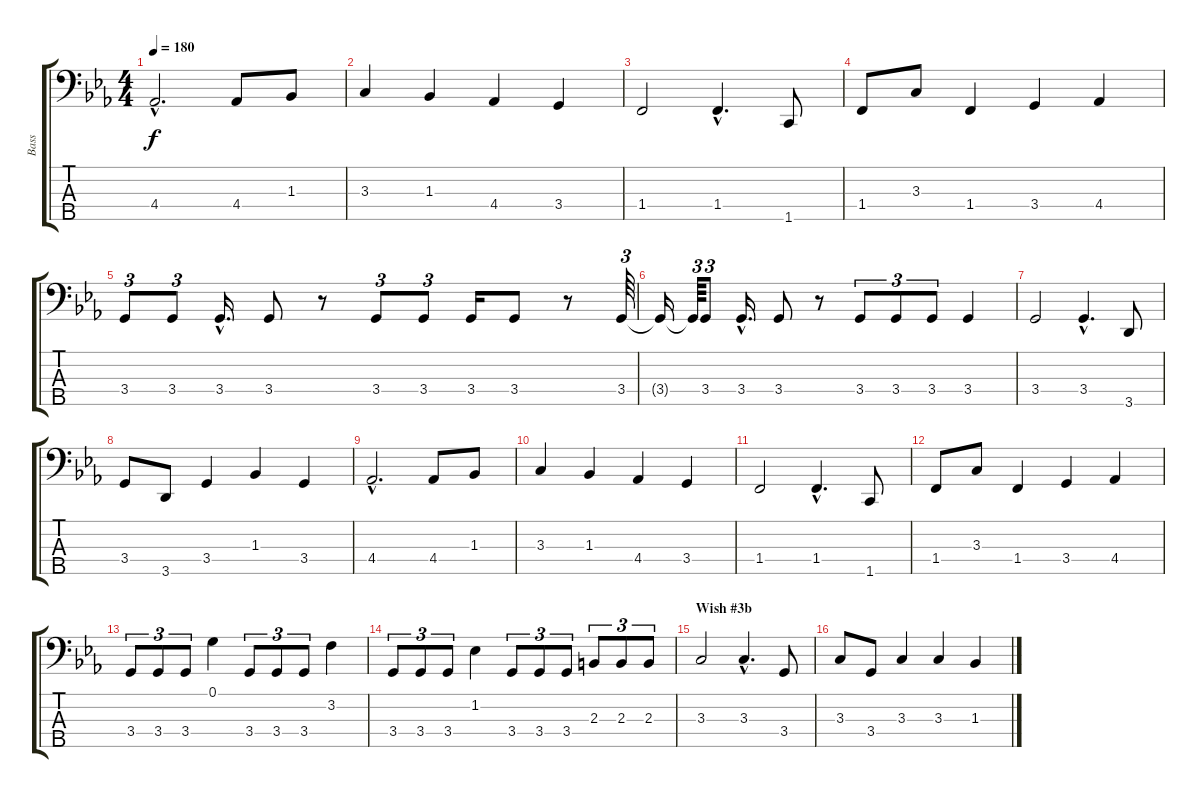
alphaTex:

\track ("Bass" "Bass") {instrument electricbassfinger}
\staff {score tabs}
\tuning (G2 D2 A1 E1 B0) {hide}
\ts (4 4)
\tempo 180
\clef f4
\ks eb
4.4{hac}.2{d dy f} 4.4.8 1.3.8 |
3.3.4 1.3.4 4.4.4 3.4.4 |
1.4.2 1.4{hac}.4{d} 1.5.8 |
1.4.8 3.3.8 1.4.4 3.4.4 4.4.4 |
3.4.8{tu (3 2)} 3.4.8{tu (3 2)} 3.4{hac}.16{d} 3.4.8 r.8 3.4.8{tu (3 2)} 3.4.8{tu (3 2)} 3.4.16 3.4.8 r.8 3.4.64{tu (3 2)} |
3.4{t}.16 3.4{t}.64{tu (3 2)} 3.4.8{tu (3 2)} 3.4{hac}.16{d} 3.4.8 r.8 3.4.8{tu (3 2)} 3.4.8{tu (3 2)} 3.4.8{tu (3 2)} 3.4.4 |
3.4.2 3.4{hac}.4{d} 3.5.8 |
3.4.8 3.5.8 3.4.4 1.3.4 3.4.4 |
4.4{hac}.2{d} 4.4.8 1.3.8 |
3.3.4 1.3.4 4.4.4 3.4.4 |
1.4.2 1.4{hac}.4{d} 1.5.8 |
1.4.8 3.3.8 1.4.4 3.4.4 4.4.4 |
3.4.8{tu (3 2)} 3.4.8{tu (3 2)} 3.4.8{tu (3 2)} 0.1.4 3.4.8{tu (3 2)} 3.4.8{tu (3 2)} 3.4.8{tu (3 2)} 3.2.4 |
3.4.8{tu (3 2)} 3.4.8{tu (3 2)} 3.4.8{tu (3 2)} 1.2.4 3.4.8{tu (3 2)} 3.4.8{tu (3 2)} 3.4.8{tu (3 2)} 2.3.8{tu (3 2)} 2.3.8{tu (3 2)} 2.3.8{tu (3 2)} |
\section ("" "Wish #3b")
3.3.2 3.3{hac}.4{d} 3.4.8 |
3.3.8 3.4.8 3.3.4 3.3.4 1.3.4
